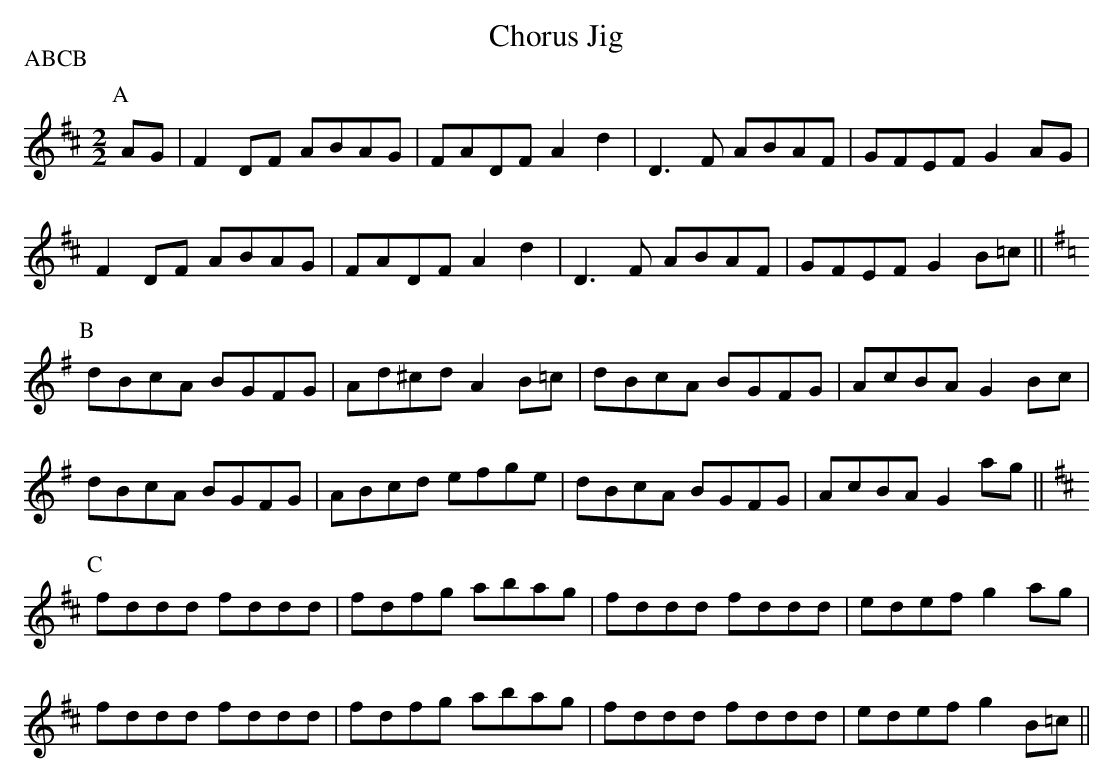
X:1
T:Chorus Jig
M:2/2
L:1/8
P:ABCB
K:D
P:A
AG | F2 DF ABAG | FADF A2 d2 | D3 F ABAF | GFEF G2 AG |
F2 DF ABAG | FADF A2 d2 | D3 F ABAF | GFEF G2 B=c ||
P:B
K:G
dBcA BGFG | Ad^cd A2 B=c| dBcA BGFG | AcBA G2 Bc |
dBcA BGFG | ABcd   efge | dBcA BGFG | AcBA G2 ag ||
P:C
K:D
fddd fddd | fdfg abag | fddd fddd | edef g2 ag  |
fddd fddd | fdfg abag | fddd fddd | edef g2 B=c ||
